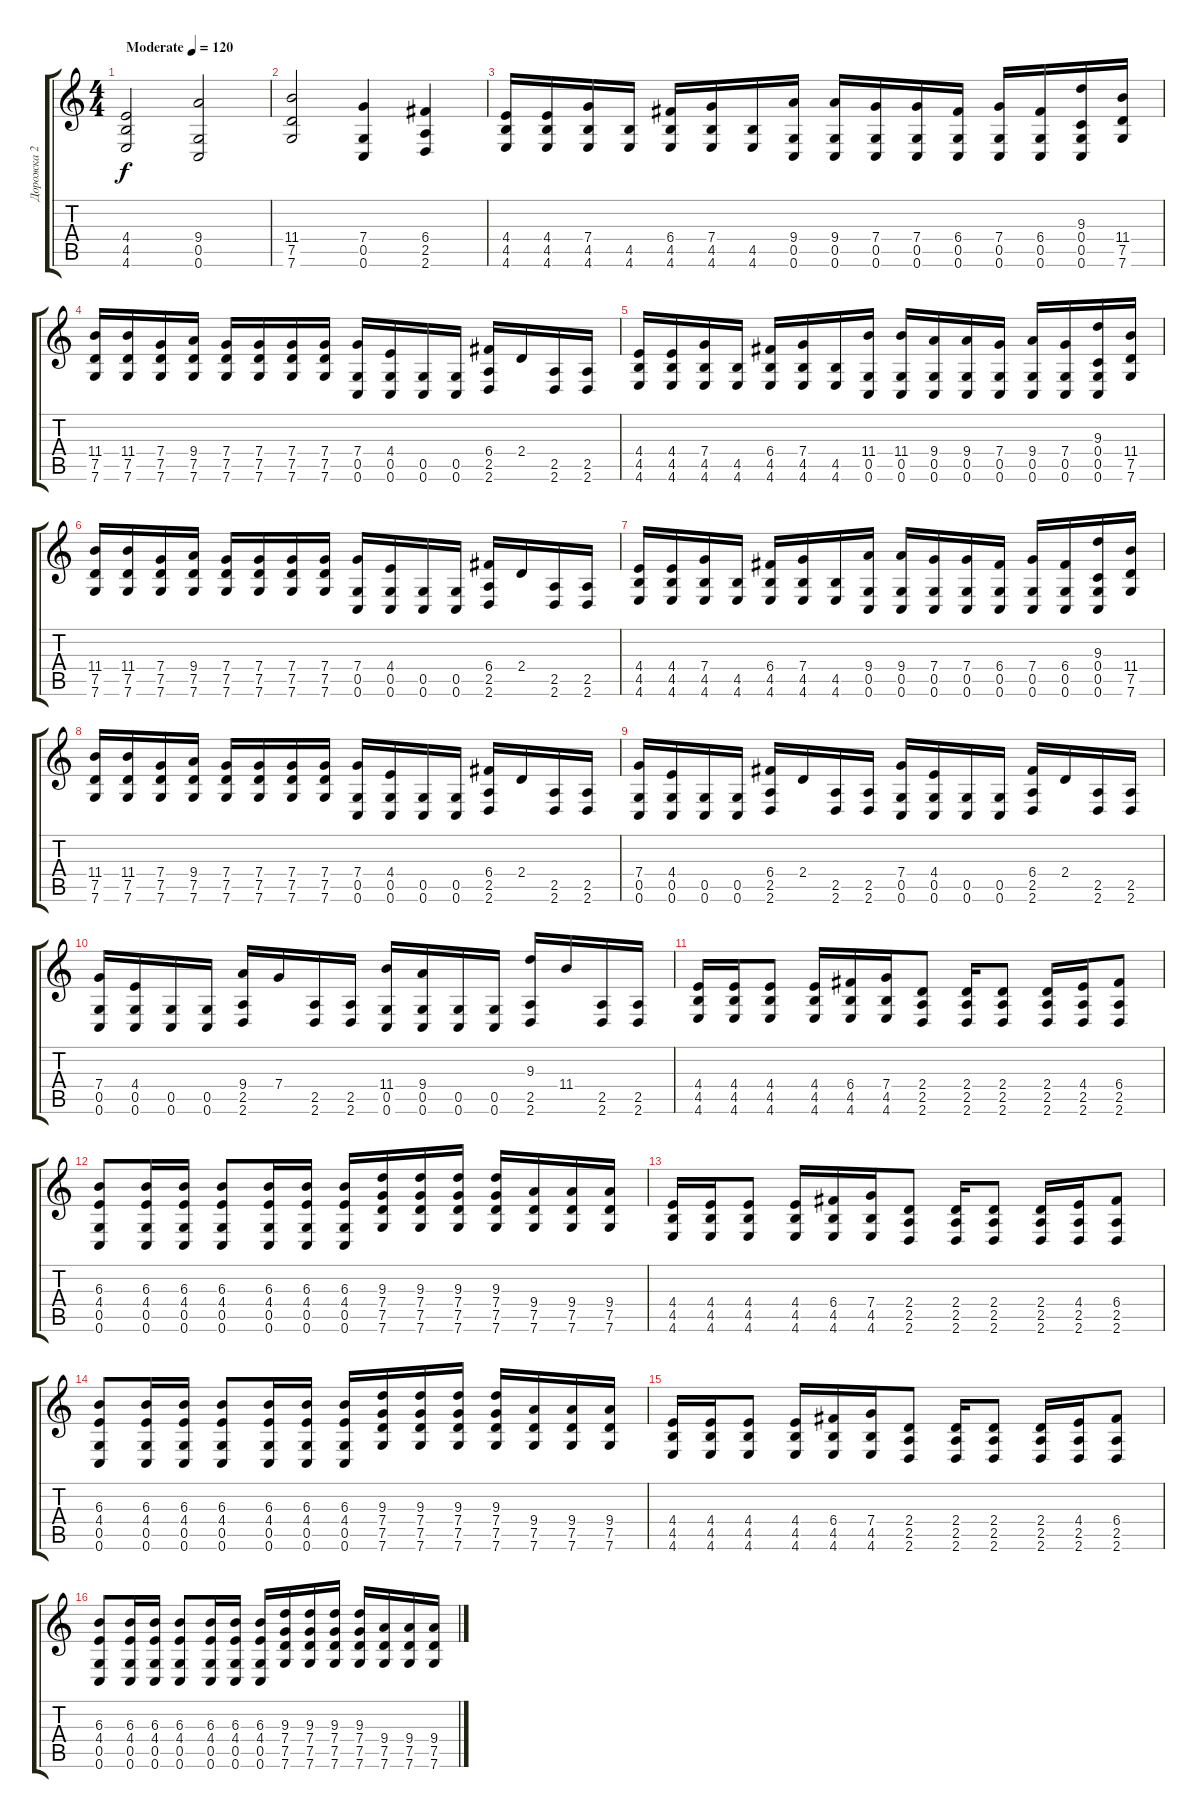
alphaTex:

\track ("Дорожка 2" "Дорожка 2") {instrument distortionguitar}
\staff {score tabs}
\tuning (D4 A3 F3 C3 G2 C2) {hide}
\ts (4 4)
\tempo (120 "Moderate")
\clef g2
\ks c
(4.4 4.5 4.6).2{dy f instrument distortionguitar} (9.4 0.5 0.6).2 |
(11.4 7.5 7.6).2 (7.4 0.5 0.6).4 (6.4 2.5 2.6).4 |
(4.4 4.5 4.6).16 (4.4 4.5 4.6).16 (7.4 4.5 4.6).16 (4.5 4.6).16 (6.4 4.5 4.6).16 (7.4 4.5 4.6).16 (4.5 4.6).16 (9.4 0.5 0.6).16 (9.4 0.5 0.6).16 (7.4 0.5 0.6).16 (7.4 0.5 0.6).16 (6.4 0.5 0.6).16 (7.4 0.5 0.6).16 (6.4 0.5 0.6).16 (9.3 0.4 0.5 0.6).16 (11.4 7.5 7.6).16 |
(11.4 7.5 7.6).16 (11.4 7.5 7.6).16 (7.4 7.5 7.6).16 (9.4 7.5 7.6).16 (7.4 7.5 7.6).16 (7.4 7.5 7.6).16 (7.4 7.5 7.6).16 (7.4 7.5 7.6).16 (7.4 0.5 0.6).16 (4.4 0.5 0.6).16 (0.5 0.6).16 (0.5 0.6).16 (6.4 2.5 2.6).16 2.4.16 (2.5 2.6).16 (2.5 2.6).16 |
(4.4 4.5 4.6).16 (4.4 4.5 4.6).16 (7.4 4.5 4.6).16 (4.5 4.6).16 (6.4 4.5 4.6).16 (7.4 4.5 4.6).16 (4.5 4.6).16 (11.4 0.5 0.6).16 (11.4 0.5 0.6).16 (9.4 0.5 0.6).16 (9.4 0.5 0.6).16 (7.4 0.5 0.6).16 (9.4 0.5 0.6).16 (7.4 0.5 0.6).16 (9.3 0.4 0.5 0.6).16 (11.4 7.5 7.6).16 |
(11.4 7.5 7.6).16 (11.4 7.5 7.6).16 (7.4 7.5 7.6).16 (9.4 7.5 7.6).16 (7.4 7.5 7.6).16 (7.4 7.5 7.6).16 (7.4 7.5 7.6).16 (7.4 7.5 7.6).16 (7.4 0.5 0.6).16 (4.4 0.5 0.6).16 (0.5 0.6).16 (0.5 0.6).16 (6.4 2.5 2.6).16 2.4.16 (2.5 2.6).16 (2.5 2.6).16 |
(4.4 4.5 4.6).16 (4.4 4.5 4.6).16 (7.4 4.5 4.6).16 (4.5 4.6).16 (6.4 4.5 4.6).16 (7.4 4.5 4.6).16 (4.5 4.6).16 (9.4 0.5 0.6).16 (9.4 0.5 0.6).16 (7.4 0.5 0.6).16 (7.4 0.5 0.6).16 (6.4 0.5 0.6).16 (7.4 0.5 0.6).16 (6.4 0.5 0.6).16 (9.3 0.4 0.5 0.6).16 (11.4 7.5 7.6).16 |
(11.4 7.5 7.6).16 (11.4 7.5 7.6).16 (7.4 7.5 7.6).16 (9.4 7.5 7.6).16 (7.4 7.5 7.6).16 (7.4 7.5 7.6).16 (7.4 7.5 7.6).16 (7.4 7.5 7.6).16 (7.4 0.5 0.6).16 (4.4 0.5 0.6).16 (0.5 0.6).16 (0.5 0.6).16 (6.4 2.5 2.6).16 2.4.16 (2.5 2.6).16 (2.5 2.6).16 |
(7.4 0.5 0.6).16 (4.4 0.5 0.6).16 (0.5 0.6).16 (0.5 0.6).16 (6.4 2.5 2.6).16 2.4.16 (2.5 2.6).16 (2.5 2.6).16 (7.4 0.5 0.6).16 (4.4 0.5 0.6).16 (0.5 0.6).16 (0.5 0.6).16 (6.4 2.5 2.6).16 2.4.16 (2.5 2.6).16 (2.5 2.6).16 |
(7.4 0.5 0.6).16 (4.4 0.5 0.6).16 (0.5 0.6).16 (0.5 0.6).16 (9.4 2.5 2.6).16 7.4.16 (2.5 2.6).16 (2.5 2.6).16 (11.4 0.5 0.6).16 (9.4 0.5 0.6).16 (0.5 0.6).16 (0.5 0.6).16 (9.3 2.5 2.6).16 11.4.16 (2.5 2.6).16 (2.5 2.6).16 |
(4.4 4.5 4.6).16 (4.4 4.5 4.6).16 (4.4 4.5 4.6).8 (4.4 4.5 4.6).16 (6.4 4.5 4.6).16 (7.4 4.5 4.6).16 (2.4 2.5 2.6).8 (2.4 2.5 2.6).16 (2.4 2.5 2.6).8 (2.4 2.5 2.6).16 (4.4 2.5 2.6).16 (6.4 2.5 2.6).8 |
(6.3 4.4 0.5 0.6).8 (6.3 4.4 0.5 0.6).16 (6.3 4.4 0.5 0.6).16 (6.3 4.4 0.5 0.6).8 (6.3 4.4 0.5 0.6).16 (6.3 4.4 0.5 0.6).16 (6.3 4.4 0.5 0.6).16 (9.3 7.4 7.5 7.6).16 (9.3 7.4 7.5 7.6).16 (9.3 7.4 7.5 7.6).16 (9.3 7.4 7.5 7.6).16 (9.4 7.5 7.6).16 (9.4 7.5 7.6).16 (9.4 7.5 7.6).16 |
(4.4 4.5 4.6).16 (4.4 4.5 4.6).16 (4.4 4.5 4.6).8 (4.4 4.5 4.6).16 (6.4 4.5 4.6).16 (7.4 4.5 4.6).16 (2.4 2.5 2.6).8 (2.4 2.5 2.6).16 (2.4 2.5 2.6).8 (2.4 2.5 2.6).16 (4.4 2.5 2.6).16 (6.4 2.5 2.6).8 |
(6.3 4.4 0.5 0.6).8 (6.3 4.4 0.5 0.6).16 (6.3 4.4 0.5 0.6).16 (6.3 4.4 0.5 0.6).8 (6.3 4.4 0.5 0.6).16 (6.3 4.4 0.5 0.6).16 (6.3 4.4 0.5 0.6).16 (9.3 7.4 7.5 7.6).16 (9.3 7.4 7.5 7.6).16 (9.3 7.4 7.5 7.6).16 (9.3 7.4 7.5 7.6).16 (9.4 7.5 7.6).16 (9.4 7.5 7.6).16 (9.4 7.5 7.6).16 |
(4.4 4.5 4.6).16 (4.4 4.5 4.6).16 (4.4 4.5 4.6).8 (4.4 4.5 4.6).16 (6.4 4.5 4.6).16 (7.4 4.5 4.6).16 (2.4 2.5 2.6).8 (2.4 2.5 2.6).16 (2.4 2.5 2.6).8 (2.4 2.5 2.6).16 (4.4 2.5 2.6).16 (6.4 2.5 2.6).8 |
(6.3 4.4 0.5 0.6).8 (6.3 4.4 0.5 0.6).16 (6.3 4.4 0.5 0.6).16 (6.3 4.4 0.5 0.6).8 (6.3 4.4 0.5 0.6).16 (6.3 4.4 0.5 0.6).16 (6.3 4.4 0.5 0.6).16 (9.3 7.4 7.5 7.6).16 (9.3 7.4 7.5 7.6).16 (9.3 7.4 7.5 7.6).16 (9.3 7.4 7.5 7.6).16 (9.4 7.5 7.6).16 (9.4 7.5 7.6).16 (9.4 7.5 7.6).16
